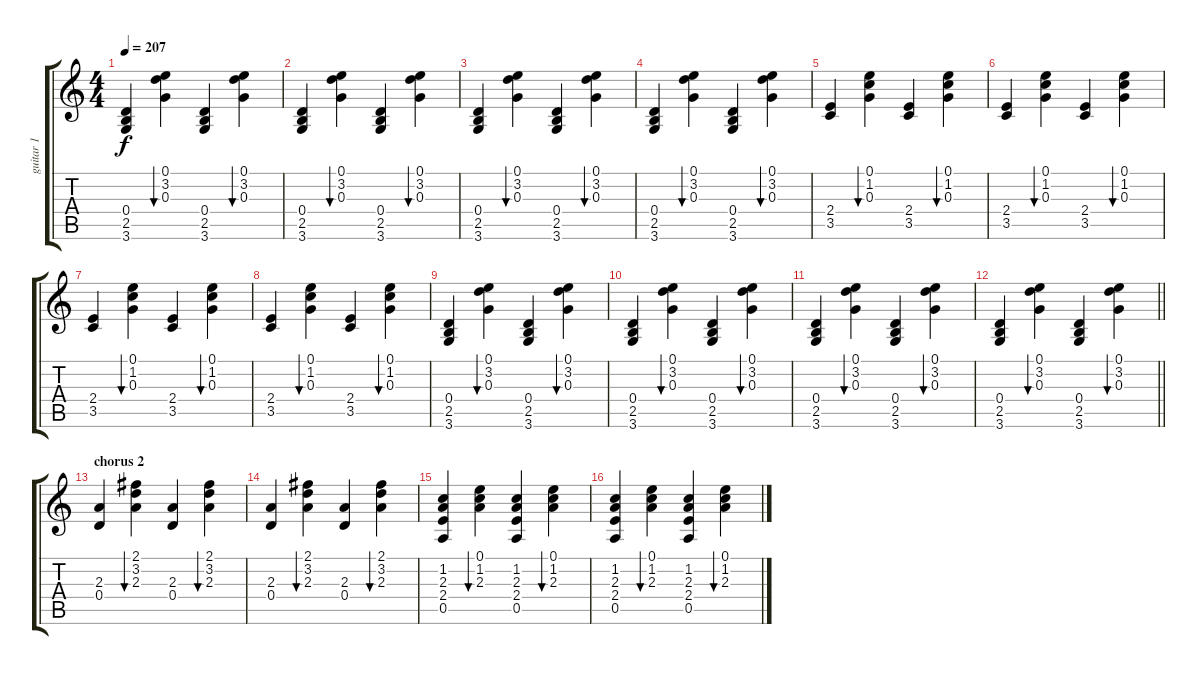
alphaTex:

\track ("guitar 1" "guitar 1") {instrument acousticguitarsteel}
\staff {score tabs}
\tuning (E4 B3 G3 D3 A2 E2) {hide}
\ts (4 4)
\tempo 207
\clef g2
\ks c
(0.4 2.5 3.6).4{dy f} (0.1 3.2 0.3).4{bu 240} (0.4 2.5 3.6).4 (0.1 3.2 0.3).4{bu 240} |
(0.4 2.5 3.6).4 (0.1 3.2 0.3).4{bu 240} (0.4 2.5 3.6).4 (0.1 3.2 0.3).4{bu 240} |
(0.4 2.5 3.6).4 (0.1 3.2 0.3).4{bu 240} (0.4 2.5 3.6).4 (0.1 3.2 0.3).4{bu 240} |
(0.4 2.5 3.6).4 (0.1 3.2 0.3).4{bu 240} (0.4 2.5 3.6).4 (0.1 3.2 0.3).4{bu 240} |
(2.4 3.5).4 (0.1 1.2 0.3).4{bu 240} (2.4 3.5).4 (0.1 1.2 0.3).4{bu 240} |
(2.4 3.5).4 (0.1 1.2 0.3).4{bu 240} (2.4 3.5).4 (0.1 1.2 0.3).4{bu 240} |
(2.4 3.5).4 (0.1 1.2 0.3).4{bu 240} (2.4 3.5).4 (0.1 1.2 0.3).4{bu 240} |
(2.4 3.5).4 (0.1 1.2 0.3).4{bu 240} (2.4 3.5).4 (0.1 1.2 0.3).4{bu 240} |
(0.4 2.5 3.6).4 (0.1 3.2 0.3).4{bu 240} (0.4 2.5 3.6).4 (0.1 3.2 0.3).4{bu 240} |
(0.4 2.5 3.6).4 (0.1 3.2 0.3).4{bu 240} (0.4 2.5 3.6).4 (0.1 3.2 0.3).4{bu 240} |
(0.4 2.5 3.6).4 (0.1 3.2 0.3).4{bu 240} (0.4 2.5 3.6).4 (0.1 3.2 0.3).4{bu 240} |
\barLineRight lightlight
(0.4 2.5 3.6).4 (0.1 3.2 0.3).4{bu 240} (0.4 2.5 3.6).4 (0.1 3.2 0.3).4{bu 240} |
\section ("" "chorus 2")
(2.3 0.4).4 (2.1 3.2 2.3).4{bu 240} (2.3 0.4).4 (2.1 3.2 2.3).4{bu 240} |
(2.3 0.4).4 (2.1 3.2 2.3).4{bu 240} (2.3 0.4).4 (2.1 3.2 2.3).4{bu 240} |
(1.2 2.3 2.4 0.5).4 (0.1 1.2 2.3).4{bu 240} (1.2 2.3 2.4 0.5).4 (0.1 1.2 2.3).4{bu 240} |
(1.2 2.3 2.4 0.5).4 (0.1 1.2 2.3).4{bu 240} (1.2 2.3 2.4 0.5).4 (0.1 1.2 2.3).4{bu 240}
